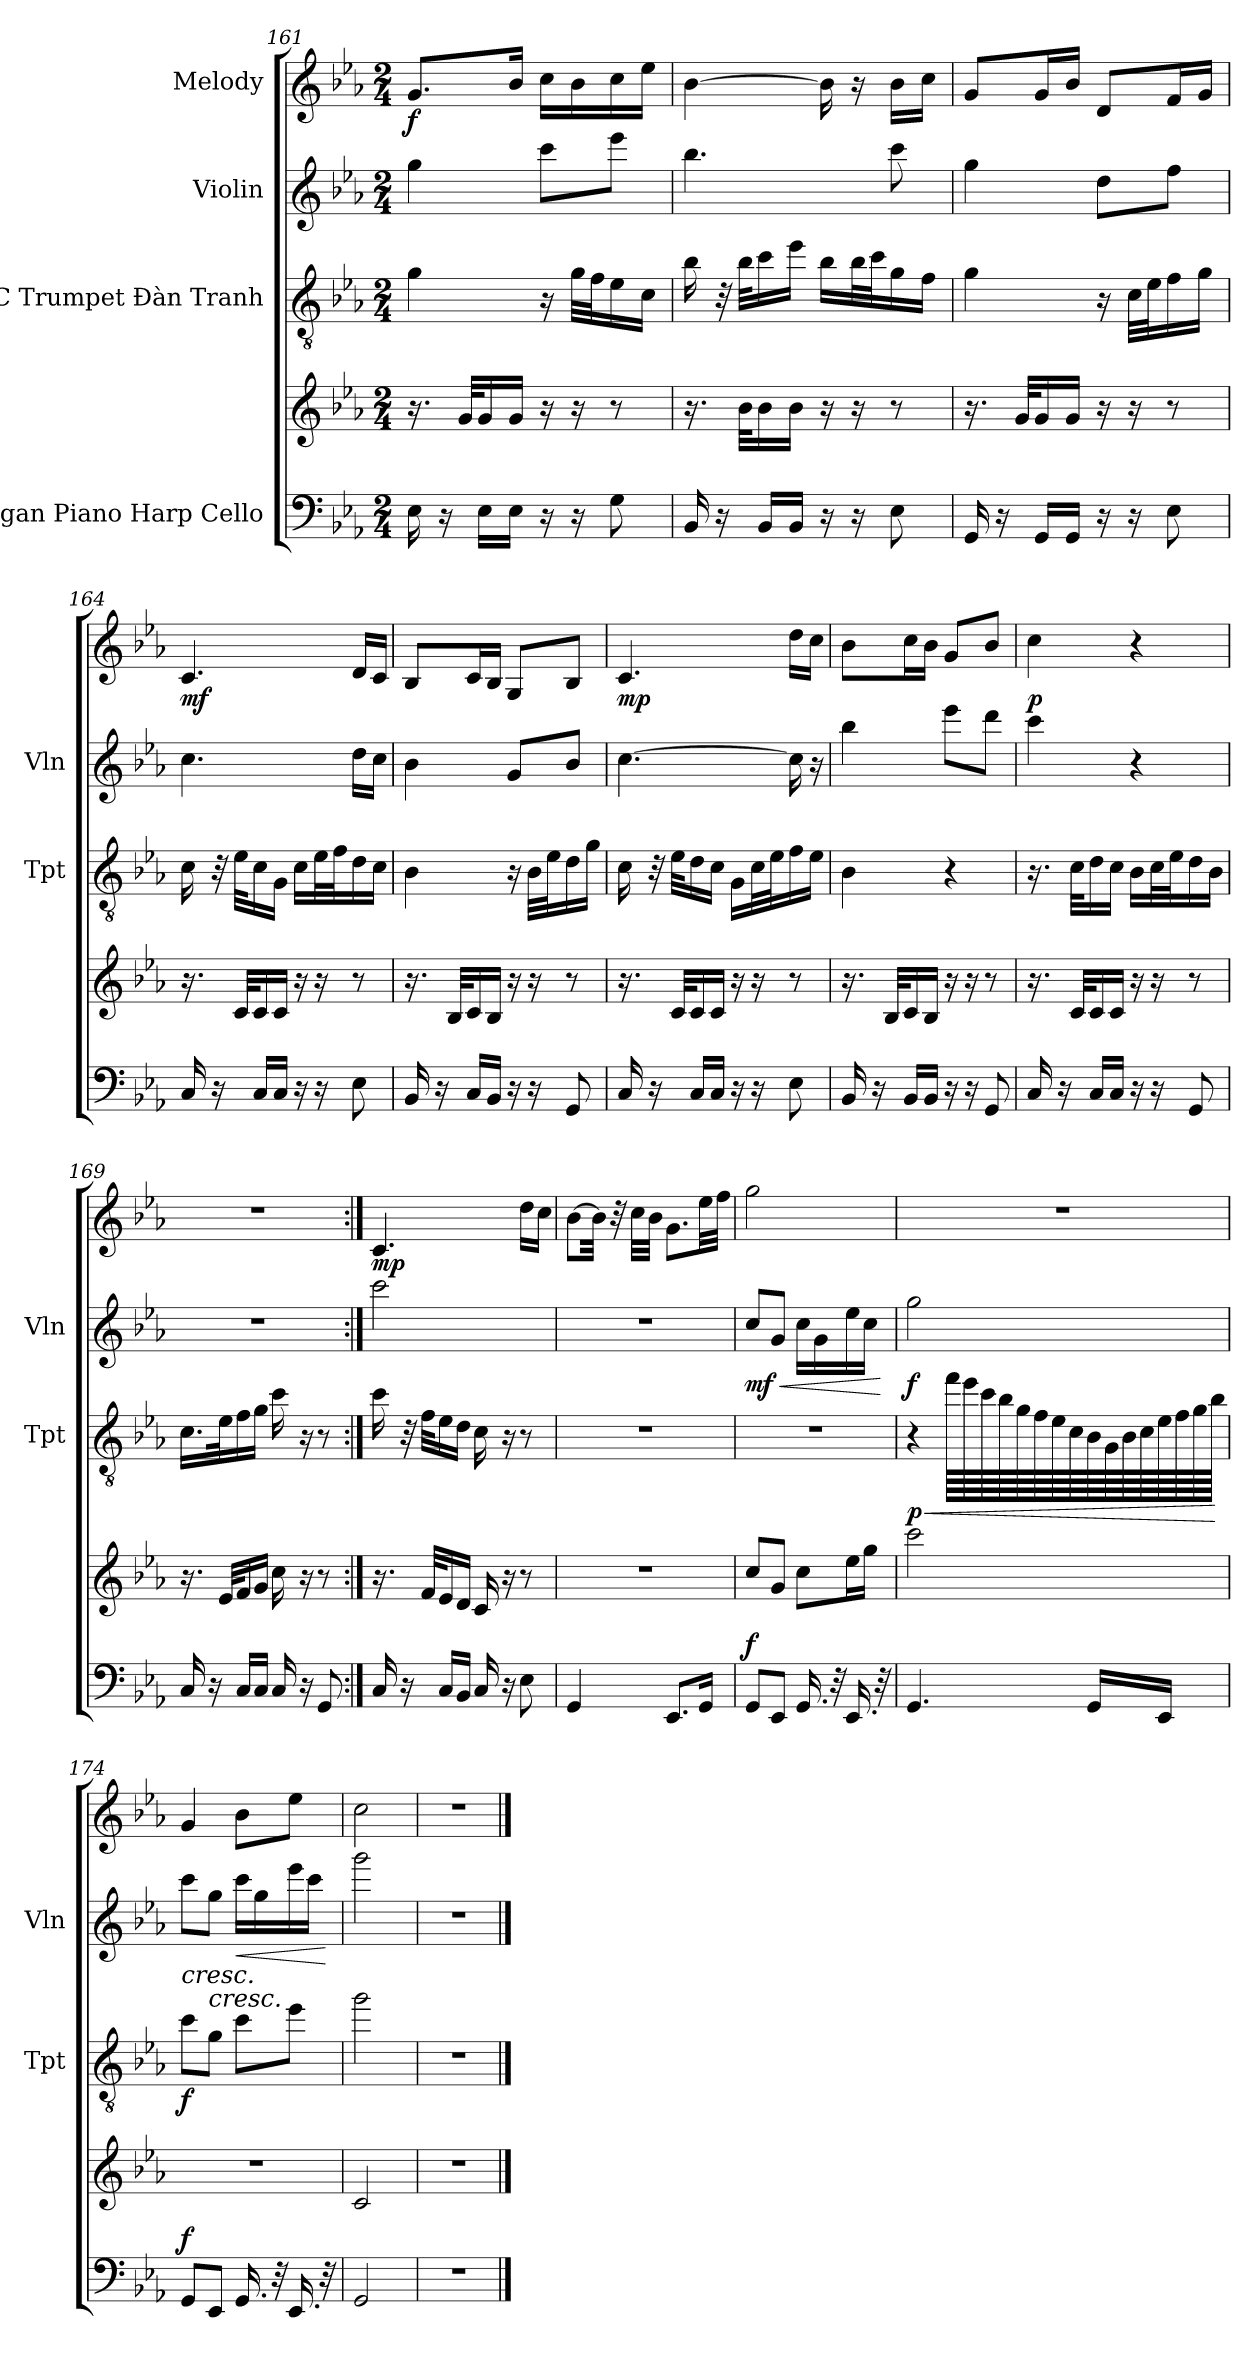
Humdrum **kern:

**kern	**kern	**dynam	**kern	**dynam	**kern	**dynam	**kern	**dynam
*part4	*part4	*part4	*part3	*part3	*part2	*part2	*part1	*part1
*staff5	*staff4	*staff4/5	*staff3	*staff3	*staff2	*staff2	*staff1	*staff1
*I"Organ Piano Harp Cello	*	*	*I"C Trumpet Đàn Tranh	*	*I"Violin	*	*I"Melody	*
*	*	*	*I'Tpt	*	*I'Vln	*	*	*
!!LO:PB:g=z
*clefF4	*clefG2	*	*clefGv2	*	*clefG2	*	*clefG2	*
*k[b-e-a-]	*k[b-e-a-]	*	*k[b-e-a-]	*	*k[b-e-a-]	*	*k[b-e-a-]	*
*M2/4	*M2/4	*	*M2/4	*	*M2/4	*	*M2/4	*
=161	=161	=161	=161	=161	=161	=161	=161	=161
!	!	!	!	!	!	!	!	!LO:DY:b
16E-\	16.r	.	4g\	.	4gg\	.	8.g/L	f
16r	.	.	.	.	.	.	.	.
.	32g/KLL	.	.	.	.	.	.	.
16E-\LL	16g/	.	.	.	.	.	.	.
16E-\JJ	16g/JJ	.	.	.	.	.	16b-/Jk	.
16r	16r	.	16r	.	8ccc\L	.	16cc\LL	.
16r	16r	.	32g\LLL	.	.	.	16b-\	.
.	.	.	32f\J	.	.	.	.	.
8G\	8r	.	16e-\	.	8eee-\J	.	16cc\	.
.	.	.	16c\JJ	.	.	.	16ee-\JJ	.
=162	=162	=162	=162	=162	=162	=162	=162	=162
16BB-/	16.r	.	16b-\	.	4.bb-\	.	[4b-\	.
16r	.	.	32r	.	.	.	.	.
.	32b-\KLL	.	32b-\KLL	.	.	.	.	.
16BB-/LL	16b-\	.	16cc\	.	.	.	.	.
16BB-/JJ	16b-\JJ	.	16ee-\JJ	.	.	.	.	.
16r	16r	.	16b-\LL	.	.	.	16b-\]	.
16r	16r	.	32b-\L	.	.	.	16r	.
.	.	.	32cc\J	.	.	.	.	.
8E-\	8r	.	16g\	.	8ccc\	.	16b-\LL	.
.	.	.	16f\JJ	.	.	.	16cc\JJ	.
=163	=163	=163	=163	=163	=163	=163	=163	=163
16GG/	16.r	.	4g\	.	4gg\	.	8g/L	.
16r	.	.	.	.	.	.	.	.
.	32g/KLL	.	.	.	.	.	.	.
16GG/LL	16g/	.	.	.	.	.	16g/L	.
16GG/JJ	16g/JJ	.	.	.	.	.	16b-/JJ	.
16r	16r	.	16r	.	8dd\L	.	8d/L	.
16r	16r	.	32c\LLL	.	.	.	.	.
.	.	.	32e-\J	.	.	.	.	.
8E-\	8r	.	16f\	.	8ff\J	.	16f/L	.
.	.	.	16g\JJ	.	.	.	16g/JJ	.
=164	=164	=164	=164	=164	=164	=164	=164	=164
!	!	!	!	!	!	!	!	!LO:DY:b
16C/	16.r	.	16c\	.	4.cc\	.	4.c/	mf
16r	.	.	32r	.	.	.	.	.
.	32c/KLL	.	32e-\KLL	.	.	.	.	.
16C/LL	16c/	.	16c\	.	.	.	.	.
16C/JJ	16c/JJ	.	16G\JJ	.	.	.	.	.
16r	16r	.	16c\LL	.	.	.	.	.
16r	16r	.	32e-\L	.	.	.	.	.
.	.	.	32f\J	.	.	.	.	.
8E-\	8r	.	16d\	.	16dd\LL	.	16d/LL	.
.	.	.	16c\JJ	.	16cc\JJ	.	16c/JJ	.
=165	=165	=165	=165	=165	=165	=165	=165	=165
16BB-/	16.r	.	4B-\	.	4b-\	.	8B-/L	.
16r	.	.	.	.	.	.	.	.
.	32B-/KLL	.	.	.	.	.	.	.
16C/LL	16c/	.	.	.	.	.	16c/L	.
16BB-/JJ	16B-/JJ	.	.	.	.	.	16B-/JJ	.
16r	16r	.	16r	.	8g/L	.	8G/L	.
16r	16r	.	32B-\LLL	.	.	.	.	.
.	.	.	32e-\J	.	.	.	.	.
8GG/	8r	.	16d\	.	8b-/J	.	8B-/J	.
.	.	.	16g\JJ	.	.	.	.	.
!!LO:LB:g=z
=166	=166	=166	=166	=166	=166	=166	=166	=166
!	!	!	!	!	!	!	!	!LO:DY:b
16C/	16.r	.	16c\	.	[4.cc\	.	4.c/	mp
16r	.	.	32r	.	.	.	.	.
.	32c/KLL	.	32e-\KLL	.	.	.	.	.
16C/LL	16c/	.	16d\	.	.	.	.	.
16C/JJ	16c/JJ	.	16c\JJ	.	.	.	.	.
16r	16r	.	16G\LL	.	.	.	.	.
16r	16r	.	32c\L	.	.	.	.	.
.	.	.	32e-\J	.	.	.	.	.
8E-\	8r	.	16f\	.	16cc\]	.	16dd\LL	.
.	.	.	16e-\JJ	.	16r	.	16cc\JJ	.
=167	=167	=167	=167	=167	=167	=167	=167	=167
16BB-/	16.r	.	4B-\	.	4bb-\	.	8b-\L	.
16r	.	.	.	.	.	.	.	.
.	32B-/KLL	.	.	.	.	.	.	.
16BB-/LL	16c/	.	.	.	.	.	16cc\L	.
16BB-/JJ	16B-/JJ	.	.	.	.	.	16b-\JJ	.
16r	16r	.	4r	.	8eee-\L	.	8g/L	.
16r	16r	.	.	.	.	.	.	.
8GG/	8r	.	.	.	8ddd\J	.	8b-/J	.
=168	=168	=168	=168	=168	=168	=168	=168	=168
!	!	!	!	!	!	!	!	!LO:DY:b
16C/	16.r	.	16.r	.	4ccc\	.	4cc\	p
16r	.	.	.	.	.	.	.	.
.	32c/KLL	.	32c\KLL	.	.	.	.	.
16C/LL	16c/	.	16d\	.	.	.	.	.
16C/JJ	16c/JJ	.	16c\JJ	.	.	.	.	.
16r	16r	.	16B-\LL	.	4r	.	4r	.
16r	16r	.	32c\L	.	.	.	.	.
.	.	.	32e-\J	.	.	.	.	.
8GG/	8r	.	16d\	.	.	.	.	.
.	.	.	16B-\JJ	.	.	.	.	.
=169	=169	=169	=169	=169	=169	=169	=169	=169
16C/	16.r	.	16.c\LL	.	2r	.	2r	.
16r	.	.	.	.	.	.	.	.
.	32e-/KLL	.	32e-\K	.	.	.	.	.
16C/LL	16f/	.	16f\	.	.	.	.	.
16C/JJ	16g/JJ	.	16g\JJ	.	.	.	.	.
16C/	16cc\	.	16cc\	.	.	.	.	.
16r	16r	.	16r	.	.	.	.	.
8GG/	8r	.	8r	.	.	.	.	.
=170:|!	=170:|!	=170:|!	=170:|!	=170:|!	=170:|!	=170:|!	=170:|!	=170:|!
!	!	!	!	!	!	!	!	!LO:DY:b
16C/	16.r	.	16cc\	.	2ccc\	.	4.c/	mp
16r	.	.	32r	.	.	.	.	.
.	32f/KLL	.	32f\KLL	.	.	.	.	.
16C/LL	16e-/	.	16e-\	.	.	.	.	.
16BB-/JJ	16d/JJ	.	16d\JJ	.	.	.	.	.
16C/	16c/	.	16c\	.	.	.	.	.
16r	16r	.	16r	.	.	.	.	.
8E-\	8r	.	8r	.	.	.	16dd\LL	.
.	.	.	.	.	.	.	16cc\JJ	.
!!LO:LB:g=z
=171	=171	=171	=171	=171	=171	=171	=171	=171
*	*	*	*	*	*	*	*MM10	*
4GG/	2r	.	2r	.	2r	.	[8b-\L	.
.	.	.	.	.	.	.	32b-\Jkk]	.
*	*	*	*	*	*	*	*MM30	*
.	.	.	.	.	.	.	32r	.
.	.	.	.	.	.	.	32cc\LLL	.
.	.	.	.	.	.	.	32b-\JJJ	.
*	*	*	*	*	*	*	*MM20	*
8.EE-/L	.	.	.	.	.	.	8.g\L	.
*	*	*	*	*	*	*	*MM10	*
16GG/Jk	.	.	.	.	.	.	32ee-\LL	.
.	.	.	.	.	.	.	32ff\JJJ	.
=172	=172	=172	=172	=172	=172	=172	=172	=172
*	*	*	*	*	*	*	*MM30	*
!	!	!LO:DY:a=2	!	!	!	!LO:HP:b	!	!
!	!	!	!	!	!	!LO:DY:n=1:b	!	!
8GG/L	8cc/L	f	2r	.	8cc/L	< mf	2gg\	.
8EE-/J	8g/J	.	.	.	8g/J	.	.	.
16.GG/	8cc\L	.	.	.	16cc\LL	.	.	.
.	.	.	.	.	16g\	.	.	.
32r	.	.	.	.	.	.	.	.
16.EE-/	16ee-\L	.	.	.	16ee-\	.	.	.
.	16gg\JJ	.	.	.	16cc\JJ	.	.	.
32r	.	.	.	.	.	.	.	.
.	.	.	.	.	.	[	.	.
=173	=173	=173	=173	=173	=173	=173	=173	=173
!	!	!	!	!LO:HP:b	!	!	!	!
!	!	!	!	!LO:DY:n=1:b	!	!LO:DY:b	!	!
4.GG/	2ccc\	.	4r	< p	2gg\	f	2r	.
.	.	.	64ff\LLLL	.	.	.	.	.
.	.	.	64ee-\	.	.	.	.	.
.	.	.	64cc\	.	.	.	.	.
.	.	.	64b-\	.	.	.	.	.
.	.	.	64g\	.	.	.	.	.
.	.	.	64f\	.	.	.	.	.
.	.	.	64e-\	.	.	.	.	.
.	.	.	64c\	.	.	.	.	.
16GG/LL	.	.	64B-\	.	.	.	.	.
.	.	.	64G\	.	.	.	.	.
.	.	.	64B-\	.	.	.	.	.
.	.	.	64c\	.	.	.	.	.
16EE-/JJ	.	.	64e-\	.	.	.	.	.
.	.	.	64f\	.	.	.	.	.
.	.	.	64g\	.	.	.	.	.
.	.	.	64b-\JJJJ	.	.	.	.	.
.	.	.	.	[	.	.	.	.
=174	=174	=174	=174	=174	=174	=174	=174	=174
!	!	!LO:DY:a=2	!	!LO:DY:b	!	!LO:HP:b	!	!
8GG/L	2r	f	8cc\L	f	8ccc\L	<	4g/	.
!	!	!	!	!	!	!LO:HP:b	!	!
8EE-/J	.	.	8g\J	.	8gg\J	<	.	.
!	!	!	!	!	!	!LO:HP:b	!	!
16.GG/	.	.	8cc\L	.	16ccc\LL	<	8b-\L	.
.	.	.	.	.	16gg\	.	.	.
32r	.	.	.	.	.	.	.	.
16.EE-/	.	.	8ee-\J	.	16eee-\	.	8ee-\J	.
.	.	.	.	.	16ccc\JJ	.	.	.
32r	.	.	.	.	.	.	.	.
.	.	.	.	.	.	[ [ [	.	.
=175	=175	=175	=175	=175	=175	=175	=175	=175
2GG/	2c/	.	2gg\	.	2ggg\	.	2cc\	.
=176	=176	=176	=176	=176	=176	=176	=176	=176
2r	2r	.	2r	.	2r	.	2r	.
==	==	==	==	==	==	==	==	==
*-	*-	*-	*-	*-	*-	*-	*-	*-
